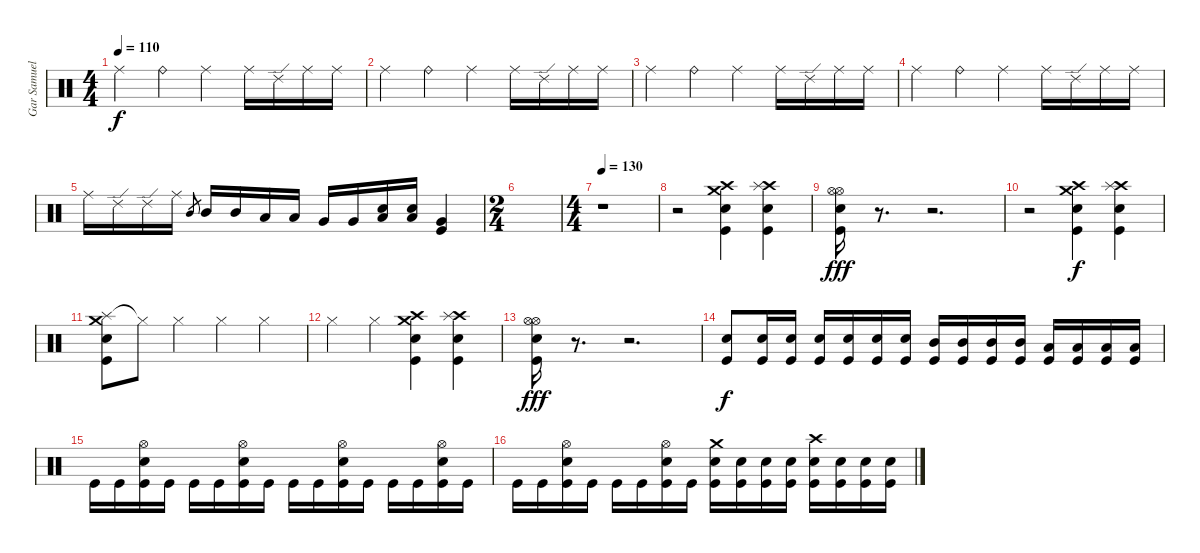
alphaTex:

\track ("Gar Samuelson" "Gar Samuel") {instrument percussion}
\staff {score}
\articulation defaults
\ts (4 4)
\tempo 110
\clef neutral
\ks c "Ride (middle)".4{dy f} "Ride (bell)".4 "Ride (middle)".4 "Ride (middle)".16 "Ride (edge) 2".16 "Ride (middle)".16 "Ride (middle)".16
|
"Ride (middle)".4 "Ride (bell)".4 "Ride (middle)".4 "Ride (middle)".16 "Ride (edge) 2".16 "Ride (middle)".16 "Ride (middle)".16 |
"Ride (middle)".4 "Ride (bell)".4 "Ride (middle)".4 "Ride (middle)".16 "Ride (edge) 2".16 "Ride (middle)".16 "Ride (middle)".16 |
"Ride (middle)".4 "Ride (bell)".4 "Ride (middle)".4 "Ride (middle)".16 "Ride (edge) 2".16 "Ride (middle)".16 "Ride (middle)".16 |
"Ride (middle)".16 "Ride (edge) 2".16 "Ride (edge) 2".16 "Ride (middle)".16 "Mid Tom (hit)".8{gr} "Mid Tom (hit)".16 "Mid Tom (hit)".16 "Low Tom (hit)".16 "Low Tom (hit)".16 "Very Low Tom (hit)".16 "Very Low Tom (hit)".16 ("Snare (hit) 2" "Low Floor Tom (hit)").16 ("Snare (hit) 2" "Low Floor Tom (hit)").16 ("Very Low Tom (hit)" "Kick (hit)").4 |
\ts (2 4)
|
\ts (4 4)
\tempo 130
r.1 |
r.2 ("Crash medium (hit)" "Crash high (hit)" "Snare (hit) 2" "Kick (hit)").4 ("Crash high (hit)" "Splash (hit)" "Snare (hit) 2" "Kick (hit)").4 |
("Hi-Hat (open)" "Hi-Hat (open)" "Snare (hit) 2" "Kick (hit)").16{dy fff} r.8{d} r.2{d} |
r.2 ("Crash medium (hit)" "Crash high (hit)" "Snare (hit) 2" "Kick (hit)").4{dy f} ("Crash high (hit)" "Splash (hit)" "Snare (hit) 2" "Kick (hit)").4 |
("Splash (hit)" "Crash medium (hit)" "Snare (hit) 2" "Kick (hit)").8 "Hi-Hat (closed)"{t}.8 "Hi-Hat (closed)".4 "Hi-Hat (closed)".4 "Hi-Hat (closed)".4 |
"Hi-Hat (closed)".4 "Hi-Hat (closed)".4 ("Crash medium (hit)" "Crash high (hit)" "Snare (hit) 2" "Kick (hit)").4 ("Crash high (hit)" "Splash (hit)" "Snare (hit) 2" "Kick (hit)").4 |
("Hi-Hat (open)" "Hi-Hat (open)" "Snare (hit) 2" "Kick (hit)").16{dy fff} r.8{d} r.2{d} |
("Snare (hit) 2" "Kick (hit)").8{dy f} ("Snare (hit) 2" "Kick (hit)").16 ("Snare (hit) 2" "Kick (hit)").16 ("Snare (hit) 2" "Kick (hit)").16 ("Snare (hit) 2" "Kick (hit)").16 ("Snare (hit) 2" "Kick (hit)").16 ("Snare (hit) 2" "Kick (hit)").16 ("Mid Tom (hit)" "Kick (hit)").16 ("Mid Tom (hit)" "Kick (hit)").16 ("Mid Tom (hit)" "Kick (hit)").16 ("Mid Tom (hit)" "Kick (hit)").16 ("Low Tom (hit)" "Kick (hit)").16 ("Low Tom (hit)" "Kick (hit)").16 ("Low Tom (hit)" "Kick (hit)").16 ("Low Tom (hit)" "Kick (hit)").16 |
"Kick (hit)".16 "Kick (hit)".16 ("Hi-Hat (open)" "Snare (hit) 2" "Kick (hit)").16 "Kick (hit)".16 "Kick (hit)".16 "Kick (hit)".16 ("Hi-Hat (open)" "Snare (hit) 2" "Kick (hit)").16 "Kick (hit)".16 "Kick (hit)".16 "Kick (hit)".16 ("Hi-Hat (open)" "Snare (hit) 2" "Kick (hit)").16 "Kick (hit)".16 "Kick (hit)".16 "Kick (hit)".16 ("Hi-Hat (open)" "Snare (hit) 2" "Kick (hit)").16 "Kick (hit)".16 |
"Kick (hit)".16 "Kick (hit)".16 ("Hi-Hat (open)" "Snare (hit) 2" "Kick (hit)").16 "Kick (hit)".16 "Kick (hit)".16 "Kick (hit)".16 ("Hi-Hat (open)" "Snare (hit) 2" "Kick (hit)").16 "Kick (hit)".16 ("Crash medium (hit)" "Snare (hit) 2" "Kick (hit)").16 ("Snare (hit) 2" "Kick (hit)").16 ("Snare (hit) 2" "Kick (hit)").16 ("Snare (hit) 2" "Kick (hit)").16 ("Crash high (hit)" "Snare (hit) 2" "Kick (hit)").16 ("Snare (hit) 2" "Kick (hit)").16 ("Snare (hit) 2" "Kick (hit)").16 ("Snare (hit) 2" "Kick (hit)").16
